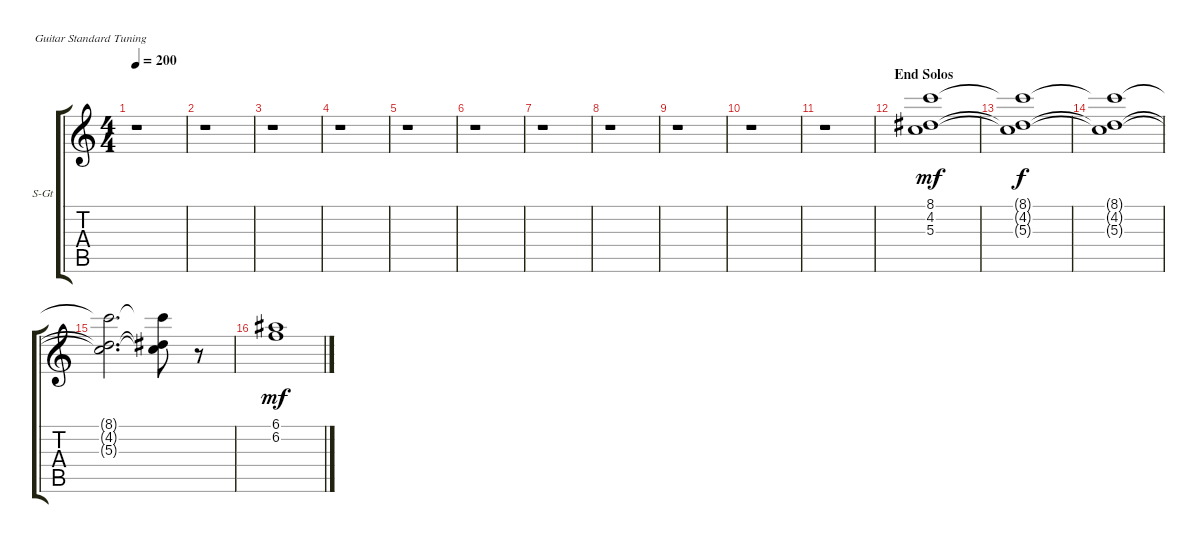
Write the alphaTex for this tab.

\bracketExtendMode groupsimilarinstruments
\firstSystemTrackNameOrientation horizontal
\otherSystemsTrackNameOrientation horizontal
\track ("Backing Vocals" "S-Gt") {instrument choiraahs}
\staff {score tabs}
\tuning (E4 B3 G3 D3 A2 E2)
\displaytranspose 12
\ts (4 4)
\tempo 200
\clef g2
\ks aminor
r.1{dy f} |
r.1 |
r.1 |
\section ("" "")
r.1 |
r.1 |
r.1 |
r.1 |
r.1 |
r.1 |
r.1 |
r.1 |
\section ("" "End Solos")
(8.1 4.2 5.3).1{dy mf} |
(8.1{t} 4.2{t} 5.3{t}).1{dy f} |
(8.1{t} 4.2{t} 5.3{t}).1 |
(8.1{t} 4.2{t} 5.3{t}).2{d} (8.1{t} 4.2{t} 5.3{t}).8 r.8 |
(6.1 6.2).1{dy mf}
